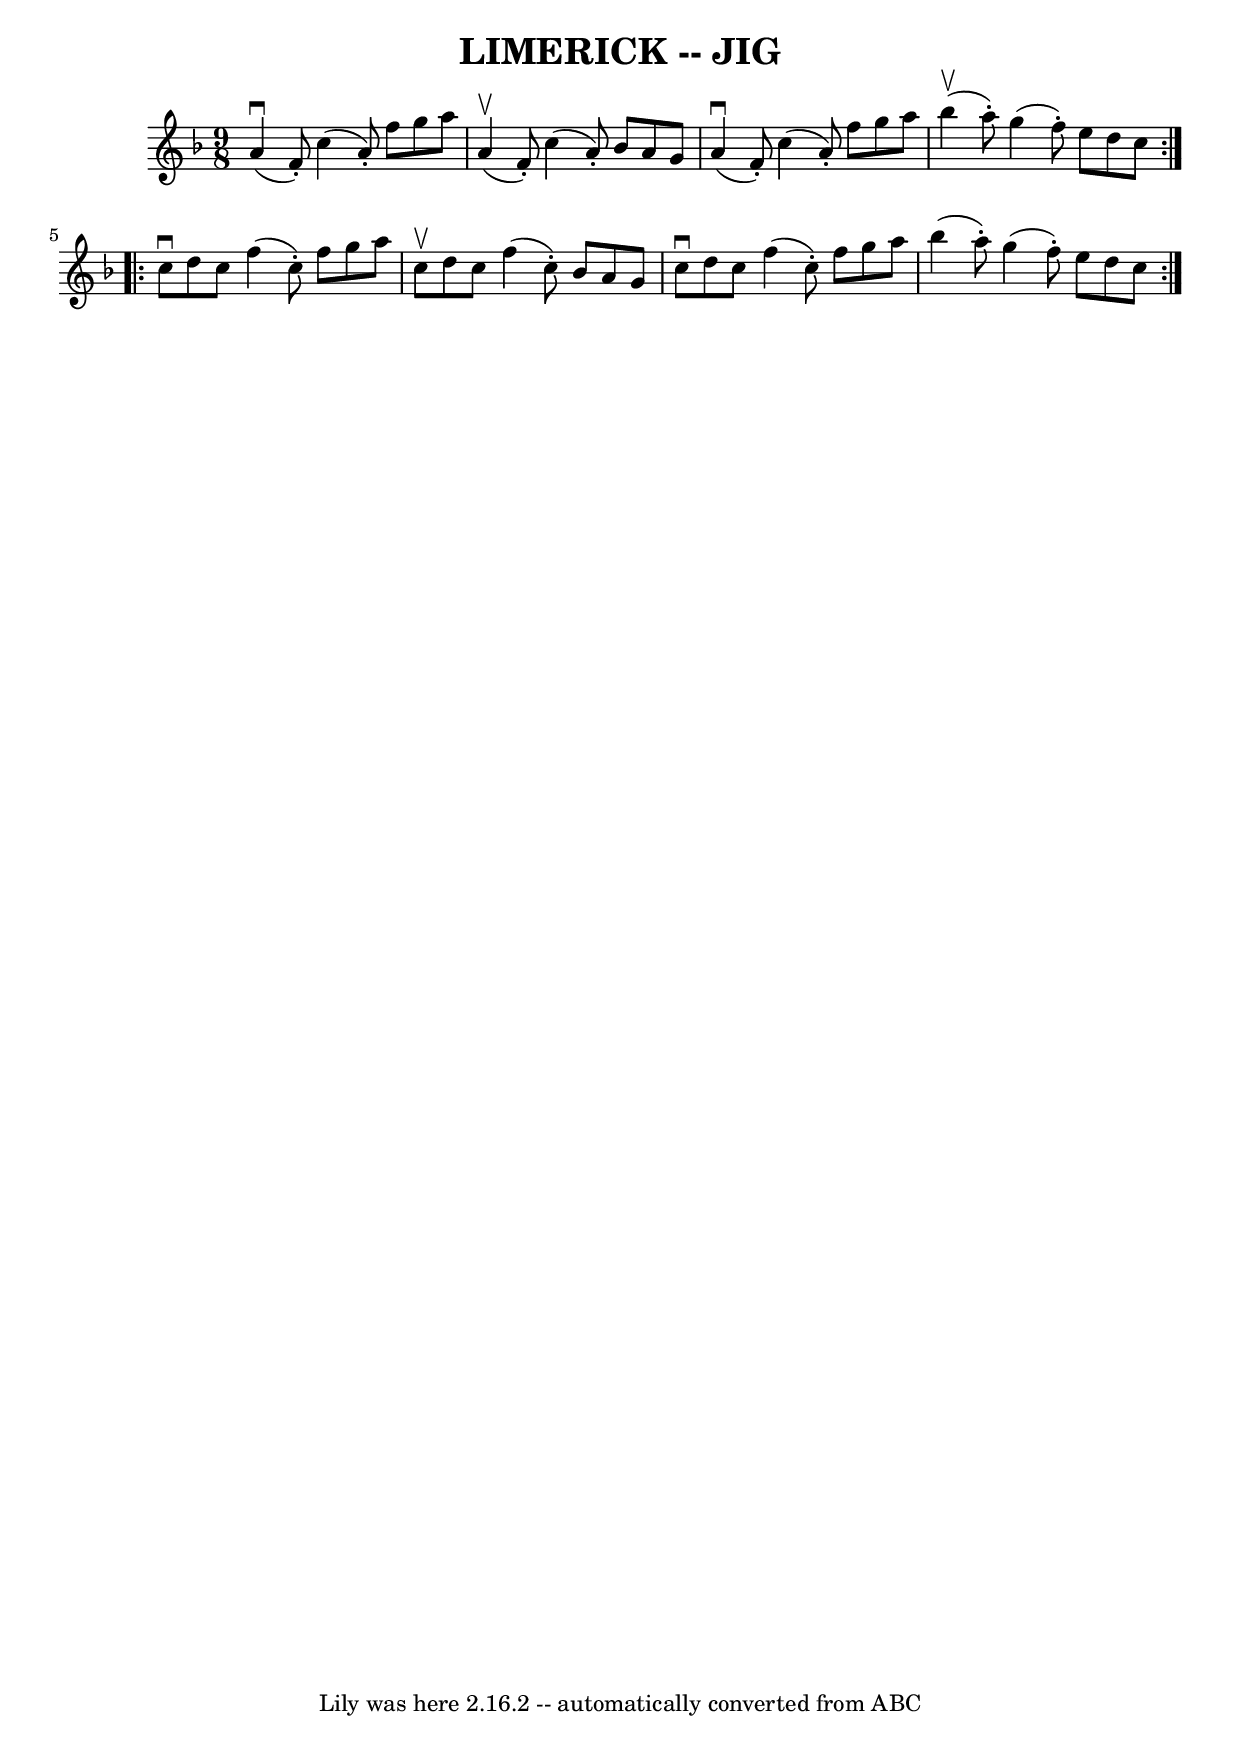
\version "2.16.2"
\include "Mammoth.ily"
\header {
  %% book = "Ryan's Mammoth Collection of Fiddle Tunes"
  crossRefNumber = "1"
  footnotes = ""
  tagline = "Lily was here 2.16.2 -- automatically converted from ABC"
  title = "LIMERICK -- JIG"

}
voicedefault =  {



  \repeat volta 2 {

    \time 9/8 
    \key f \major
    a'4 (^\downbow f'8-.) c''4 (a'8-.)   
    f''8 g''8 a''8    |
    a'4 (^\upbow f'8-.) c''4 (a'8-.-) bes'8 a'8 g'8        |
    a'4 (^\downbow f'8-.) c''4 
    (a'8-.) f''8 g''8 a''8    |
    bes''4 (^\upbow a''8-.-) g''4 (f''8-.) e''8 d''8 c''8    
  }     
  \repeat volta 2 {
    
    c''8^\downbow d''8 c''8 f''4 (c''8-.) f''8 g''8 a''8    
    |
    c''8^\upbow d''8 c''8 f''4 (c''8-.) bes'8 a'8    
    g'8        |
    c''8^\downbow d''8 c''8 f''4 (c''8-.)   
    f''8 g''8 a''8    |
    bes''4 (a''8-.) g''4 (f''8-.)  
    e''8 d''8 c''8    
  }   

}

\score{
  <<

    \context Staff="default"
    {
      \voicedefault 
      
    }

  >>
  \layout {
    
  }
  \midi {
  }

}
